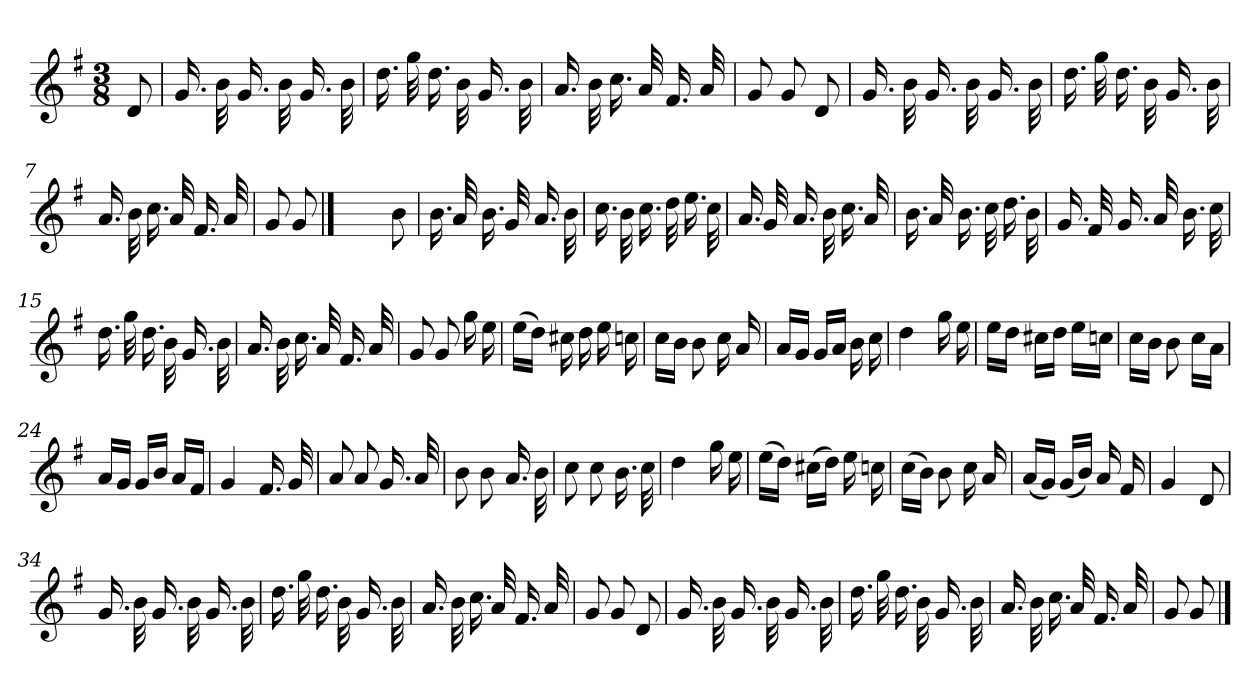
**kern
*part1
*staff1
*clefG2
*k[f#]
*G:
*M3/8
=
8d/
=1
16.g/
32b\
16.g/
32b\
16.g/
32b\
=2
16.dd\
32gg\
16.dd\
32b\
16.g/
32b\
=3
16.a/
32b\
16.cc\
32a/
16.f#/
32a/
=4
8g/
8g/
8d/
=5
16.g/
32b\
16.g/
32b\
16.g/
32b\
!!LO:LB:g=z
=6
16.dd\
32gg\
16.dd\
32b\
16.g/
32b\
=7
16.a/
32b\
16.cc\
32a/
16.f#/
32a/
=8
8g/
8g/
==9
8ryy
8ryy
8b\
=10
16.b\
32a/
16.b\
32g/
16.a/
32b\
=11
16.cc\
32b\
16.cc\
32dd\
16.ee\
32cc\
!!LO:LB:g=z
=12
16.a/
32g/
16.a/
32b\
16.cc\
32a/
=13
16.b\
32a/
16.b\
32cc\
16.dd\
32b\
=14
16.g/
32f#/
16.g/
32a/
16.b\
32cc\
=15
16.dd\
32gg\
16.dd\
32b\
16.g/
32b\
=16
16.a/
32b\
16.cc\
32a/
16.f#/
32a/
!!LO:LB:g=z
=17
8g/
8g/
16gg\
16ee\
=18
(>16ee\LL
16dd\JJ)
16cc#X\
16dd\
16ee\
16ccn\
=19
16cc\LL
16b\JJ
8b\
16cc\
16a/
=20
16a/LL
16g/JJ
16g/LL
16a/JJ
16b\
16cc\
=21
4dd\
16gg\
16ee\
=22
16ee\LL
16dd\JJ
16cc#X\LL
16dd\JJ
16ee\LL
16ccn\JJ
=23
16cc\LL
16b\JJ
8b\
16cc\LL
16a\JJ
=24
16a/LL
16g/JJ
16g/LL
16b/JJ
16a/LL
16f#/JJ
!!LO:LB:g=z
=25
4g/
16.f#/
32g/
=26
8a/
8a/
16.g/
32a/
=27
8b\
8b\
16.a/
32b\
=28
8cc\
8cc\
16.b\
32cc\
=29
4dd\
16gg\
16ee\
=30
(>16ee\LL
16dd\JJ)
(>16cc#X\LL
16dd\JJ)
16ee\
16ccn\
=31
(>16cc\LL
16b\JJ)
8b\
16cc\
16a/
=32
(<16a/LL
16g/JJ)
(<16g/LL
16b/JJ)
16a/
16f#/
!!LO:LB:g=z
=33
4g/
8d/
=34
16.g/
32b\
16.g/
32b\
16.g/
32b\
=35
16.dd\
32gg\
16.dd\
32b\
16.g/
32b\
=36
16.a/
32b\
16.cc\
32a/
16.f#/
32a/
=37
8g/
8g/
8d/
=38
16.g/
32b\
16.g/
32b\
16.g/
32b\
!!LO:LB:g=z
=39
16.dd\
32gg\
16.dd\
32b\
16.g/
32b\
=40
16.a/
32b\
16.cc\
32a/
16.f#/
32a/
=41
8g/
8g/
==
*-
